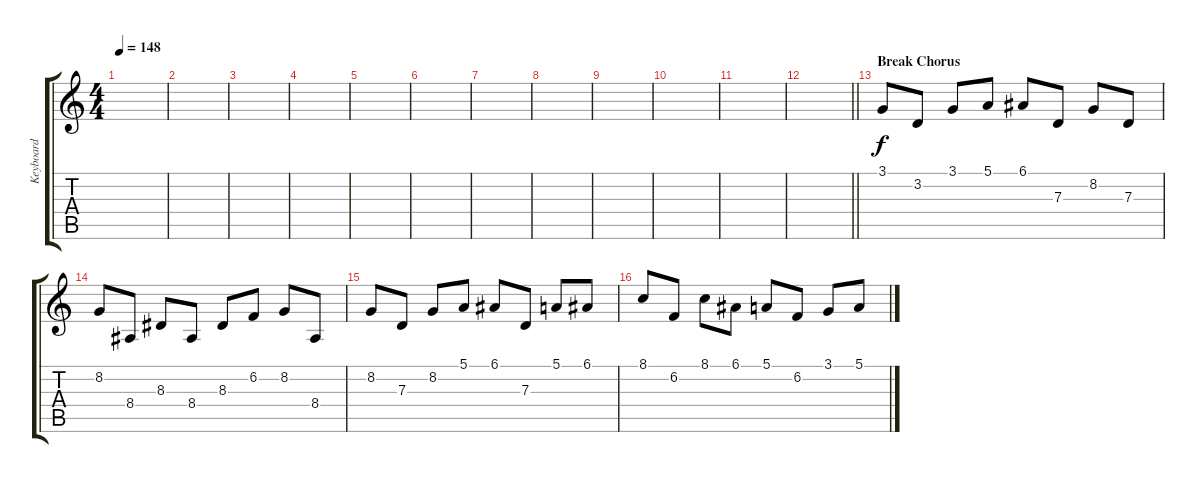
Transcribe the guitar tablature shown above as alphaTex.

\track ("Keyboard" "Keyboard") {instrument stringensemble1}
\staff {score tabs}
\tuning (E4 B3 G3 D3 A2 E2) {hide}
\ts (4 4)
\tempo 148
\clef g2
\ks c
|
|
|
|
|
|
|
|
|
|
|
\barLineRight lightlight
|
\section ("" "Break Chorus")
3.1.8{volume 12} 3.2.8 3.1.8 5.1.8 6.1.8 7.3.8 8.2.8 7.3.8 |
8.2.8 8.4.8 8.3.8 8.4.8 8.3.8 6.2.8 8.2.8 8.4.8 |
8.2.8 7.3.8 8.2.8 5.1.8 6.1.8 7.3.8 5.1.8 6.1.8 |
8.1.8 6.2.8 8.1.8 6.1.8 5.1.8 6.2.8 3.1.8 5.1.8
